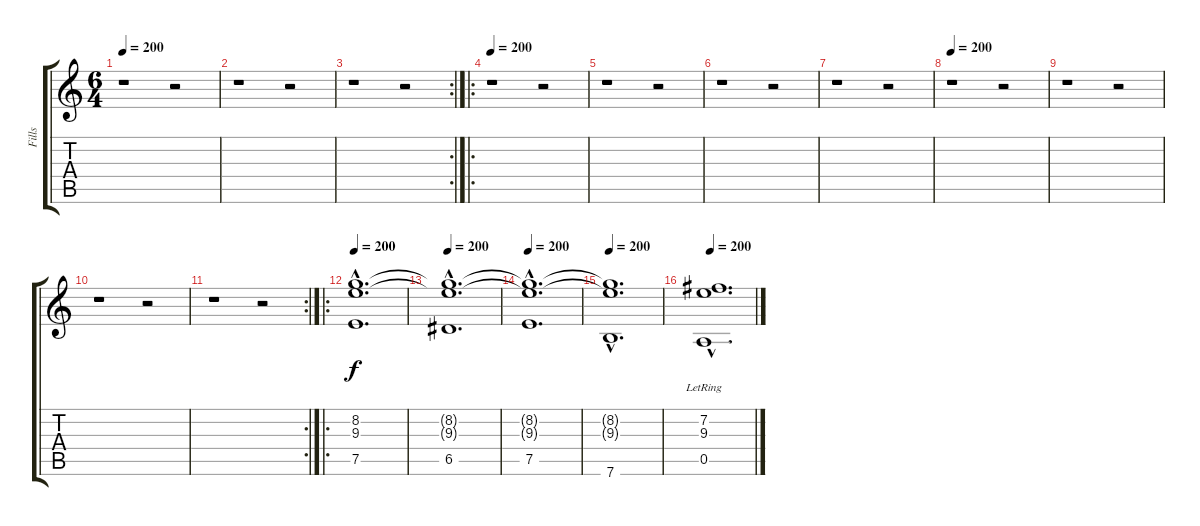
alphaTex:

\track ("Fills" "Fills") {instrument distortionguitar}
\staff {score tabs}
\tuning (E4 B3 G3 D3 A2 E2) {hide}
\ts (6 4)
\tempo 200
\clef g2
\ks c
r.1{dy f} r.2 |
r.1 r.2 |
\rc 2
r.1 r.2 |
\ro
\tempo 200
r.1 r.2 |
r.1 r.2 |
r.1 r.2 |
r.1 r.2 |
\tempo 200
r.1 r.2 |
r.1 r.2 |
r.1 r.2 |
\rc 2
r.1 r.2 |
\ro
\tempo 200
(8.2{hac} 9.3{hac} 7.5{hac}).1{d volume 8 instrument drawbarorgan} |
\tempo 200
(8.2{hac t} 9.3{hac t} 6.5{hac}).1{d} |
\tempo 200
(8.2{hac t} 9.3{hac t} 7.5{hac}).1{d} |
\tempo 200
(8.2{hac t} 9.3{hac t} 7.6{hac}).1{d} |
\tempo 200
(7.2{hac} 9.3{hac} 0.5{hac lr}).1{d volume 8 instrument drawbarorgan}
